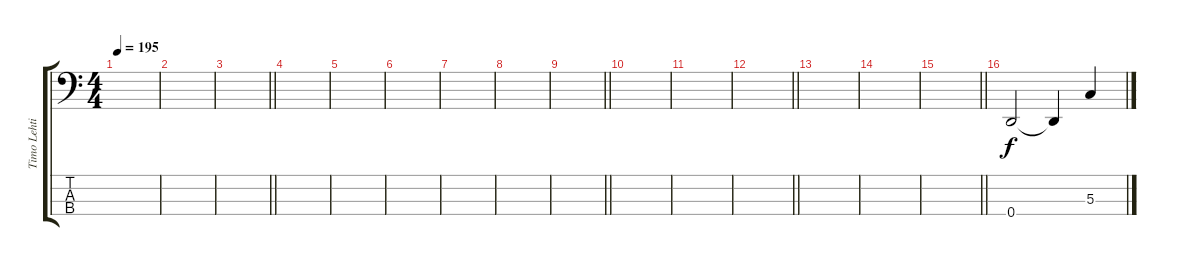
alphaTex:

\track ("Timo Lehtinen" "Timo Lehti") {instrument electricbassfinger}
\staff {score tabs}
\tuning (F2 C2 G1 D1) {hide}
\ts (4 4)
\tempo 195
\clef f4
\ks c
|
|
\barLineRight lightlight
|
|
|
|
|
|
\barLineRight lightlight
|
|
|
\barLineRight lightlight
|
\section ("" "")
|
|
\barLineRight lightlight
|
0.4.2 0.4{t}.4 5.3.4
